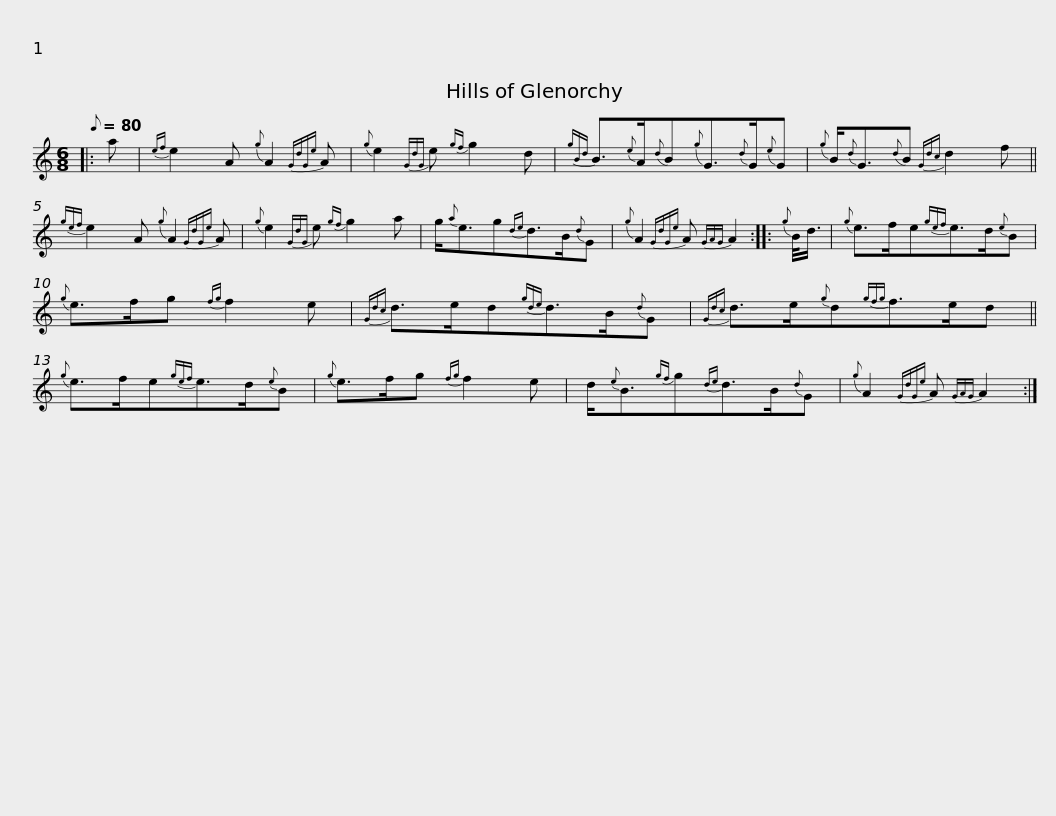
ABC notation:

X:1
L:1/8
Q:1/8=80
M:6/8
I:linebreak $
K:C
V:1 treble
V:1
|: a |{ef} e2 A{g} A2{GdGe} A |{g} e2{GdG} e{gf} g2 d |{gBd} B3/2{e}A/{d}B{g}G3/2{d}G/{e}G |${g} B/{d}G3/2{d}B{Gdc} d2 f || %5
{gef} e2 A{g} A2{GdGe} A |{g} e2{GdG} e{gf} g2 a |$ g/{a}e3/2g{de}d>B{d}G |{g} A2{GdGe} A{GAG} A2 ::{g} B/<d/ |$ %10
{g} e>fe{gef}e>d{e}B |{g} e>fg{fg} f2 e |{Gdc} d>ed{gde}d>B{d}G |${Gdc} d>e{g}d{gfg}f>ed ||{g} e>fe{gef}e>d{e}B | %15
{g} e>fg{fg} f2 e |$ d/{e}B3/2{gf}g{de}d>B{d}G |{g} A2{GdGe} A{GAG} A2 :| %18
